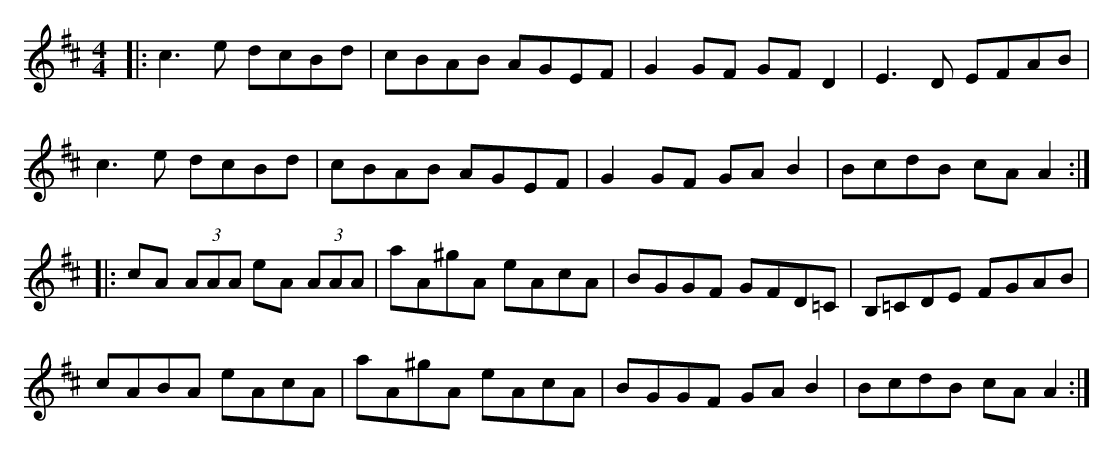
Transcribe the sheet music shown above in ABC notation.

X:1
M:4/4
K:D
|: c3 e dcBd | cBAB AGEF | G2GF GFD2 | E3D EFAB |
c3 e dcBd | cBAB AGEF | G2GF GAB2 | BcdB cAA2 :|
|: cA (3AAA eA (3AAA | aA^gA eAcA | BGGF GFD=C | B,=CDE FGAB |
cABA eAcA | aA^gA eAcA | BGGF GAB2 | BcdB cAA2 :|
